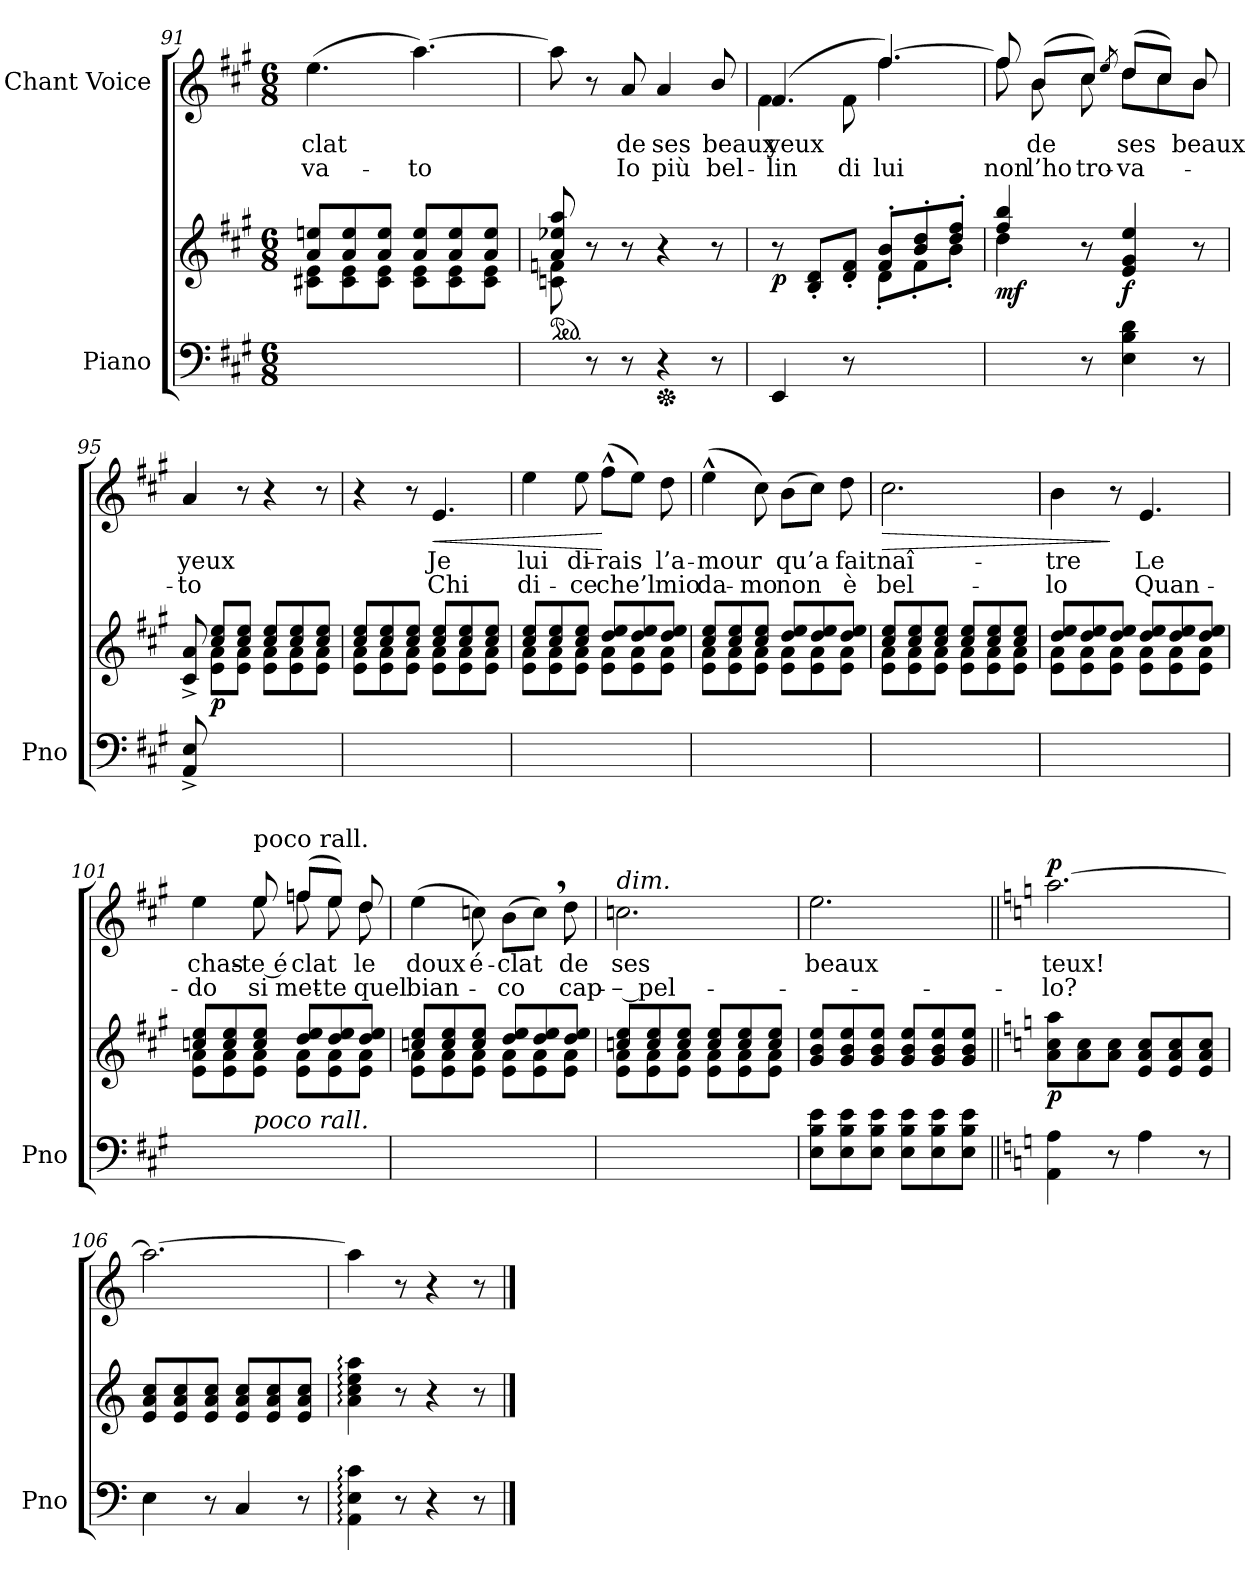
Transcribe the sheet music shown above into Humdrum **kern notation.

**kern	**kern	**dynam	**kern	**text	**text	**dynam
*part2	*part2	*part2	*part1	*part1	*part1	*part1
*staff3	*staff2	*staff2/3	*staff1	*staff1	*staff1	*staff1
*I"Piano	*	*	*I"Chant Voice	*	*	*
*I'Pno	*	*	*	*	*	*
*clefF4	*clefG2	*	*clefG2	*	*	*
*k[f#c#g#]	*k[f#c#g#]	*	*k[f#c#g#]	*	*	*
*M6/8	*M6/8	*	*M6/8	*	*	*
=91	=91	=91	=91	=91	=91	=91
*	*^	*	*	*	*	*
2.ryy	8a/ 8een/L	8c#X\ 8e\L	.	(4.ee\	-clat	-va-	.
.	8a/ 8ee/	8c#\ 8e\	.	.	.	.	.
.	8a/ 8ee/J	8c#\ 8e\J	.	.	.	.	.
.	8a/ 8ee/L	8c#\ 8e\L	.	[4.aa\)	.	-to	.
.	8a/ 8ee/	8c#\ 8e\	.	.	.	.	.
.	8a/ 8ee/J	8c#\ 8e\J	.	.	.	.	.
=92	=92	=92	=92	=92	=92	=92	=92
*	*ped	*	*	*	*	*	*
8ryy	8a/ 8ee-X/ 8aa/	8cn\ 8fn\	.	8aa\]	.	.	.
8r	8r	2ryy	.	8r	.	.	.
8r	8r	.	.	8a/	de	Io	.
*Xped	*	*	*	*	*	*	*
4r	4r	.	.	4a/	ses	più	.
8r	8r	8ryy	.	8b/	beaux	bel-	.
=93	=93	=93	=93	=93	=93	=93	=93
*	*	*	*	*^	*	*	*
!	!	!	!LO:DY:b	!LO:N:head=solid	!LO:N:head=solid	!	!	!
4EE/	8r	4.ryy	p	(4.f#/	4f#\	yeux	-lin	.
.	8B/'> 8d/'>L	.	.	.	.	.	.	.
8r	8d/'> 8f#/'>J	.	.	.	8f#\	.	di	.
4.ryy	8f#/'> 8b/'>L	8d'<\L	.	[4.ff#/)	4.ff#\	.	lui	.
.	8b/'> 8dd/'>	8f#'<\	.	.	.	.	.	.
.	8dd/'> 8ff#/'>J	8b'<\J	.	.	.	.	.	.
=94	=94	=94	=94	=94	=94	=94	=94	=94
!	!	!	!LO:DY:b	!	!	!	!	!
4ryy	4ff#/ 4bb/	4dd\	mf	8ff#/]	8ff#\	.	non	.
.	.	.	.	(8b/L	8b\	de	l’ho	.
8r	8r	2ryy	.	8cc#/J)	8cc#\	.	tro-	.
.	.	.	.	8qee/	.	.	.	.
!	!	!	!LO:DY:b	!	!	!	!	!
4E\ 4B\ 4d\	4e/ 4g#/ 4ee/	.	f	(8dd/L	8dd\L	ses	-va-	.
.	.	.	.	8cc#/J)	8cc#\	.	.	.
8r	8r	.	.	8b/	8b\J	beaux	.	.
*	*	*	*	*v	*v	*	*	*
=95	=95	=95	=95	=95	=95	=95	=95
8AA/^> 8E/^>	8c#/^> 8a/^>	8ryy	.	4a/	yeux	-to	.
!	!	!	!LO:DY:b	!	!	!	!
2ryy	8cc#/ 8ee/L	8e\ 8a\L	p	.	.	.	.
.	8cc#/ 8ee/J	8e\ 8a\J	.	8r	.	.	.
.	8cc#/ 8ee/L	8e\ 8a\L	.	4r	.	.	.
.	8cc#/ 8ee/	8e\ 8a\	.	.	.	.	.
8ryy	8cc#/ 8ee/J	8e\ 8a\J	.	8r	.	.	.
=96	=96	=96	=96	=96	=96	=96	=96
2.ryy	8cc#/ 8ee/L	8e\ 8a\L	.	4r	.	.	.
.	8cc#/ 8ee/	8e\ 8a\	.	.	.	.	.
.	8cc#/ 8ee/J	8e\ 8a\J	.	8r	.	.	.
!	!	!	!	!	!	!	!LO:HP:b
.	8cc#/ 8ee/L	8e\ 8a\L	.	4.e/	Je	Chi	<
.	8cc#/ 8ee/	8e\ 8a\	.	.	.	.	.
.	8cc#/ 8ee/J	8e\ 8a\J	.	.	.	.	.
=97	=97	=97	=97	=97	=97	=97	=97
2.ryy	8cc#/ 8ee/L	8e\ 8a\L	.	4ee\	lui	di-	.
.	8cc#/ 8ee/	8e\ 8a\	.	.	.	.	.
.	8cc#/ 8ee/J	8e\ 8a\J	.	8ee\	di-	-ce	.
.	8dd/ 8ee/L	8e\ 8a\L	.	(8ff#^^\L	-rais	che’l	[
.	8dd/ 8ee/	8e\ 8a\	.	8ee\J)	.	.	.
.	8dd/ 8ee/J	8e\ 8a\J	.	8dd\	l’a-	mio	.
=98	=98	=98	=98	=98	=98	=98	=98
2.ryy	8cc#/ 8ee/L	8e\ 8a\L	.	(4ee^^\	-mour	da-	.
.	8cc#/ 8ee/	8e\ 8a\	.	.	.	.	.
.	8cc#/ 8ee/J	8e\ 8a\J	.	8cc#\)	.	-mo	.
.	8dd/ 8ee/L	8e\ 8a\L	.	(8b\L	qu’a	non	.
.	8dd/ 8ee/	8e\ 8a\	.	8cc#\J)	.	.	.
.	8dd/ 8ee/J	8e\ 8a\J	.	8dd\	fait	è	.
=99	=99	=99	=99	=99	=99	=99	=99
!	!	!	!	!	!	!	!LO:HP:b
2.ryy	8cc#/ 8ee/L	8e\ 8a\L	.	2.cc#\	naî-	bel-	>
.	8cc#/ 8ee/	8e\ 8a\	.	.	.	.	.
.	8cc#/ 8ee/J	8e\ 8a\J	.	.	.	.	.
.	8cc#/ 8ee/L	8e\ 8a\L	.	.	.	.	.
.	8cc#/ 8ee/	8e\ 8a\	.	.	.	.	.
.	8cc#/ 8ee/J	8e\ 8a\J	.	.	.	.	.
=100	=100	=100	=100	=100	=100	=100	=100
2.ryy	8dd/ 8ee/L	8e\ 8a\L	.	4b\	-tre	-lo	.
.	8dd/ 8ee/	8e\ 8a\	.	.	.	.	.
.	8dd/ 8ee/J	8e\ 8a\J	.	8r	.	.	]
.	8dd/ 8ee/L	8e\ 8a\L	.	4.e/	Le	Quan-	.
.	8dd/ 8ee/	8e\ 8a\	.	.	.	.	.
.	8dd/ 8ee/J	8e\ 8a\J	.	.	.	.	.
=101	=101	=101	=101	=101	=101	=101	=101
*	*	*	*	*^	*	*	*
4ryy	8ccn/ 8ee/L	8e\ 8a\L	.	4ee\	4ryy	chas-	-do	.
.	8cc/ 8ee/	8e\ 8a\	.	.	.	.	.	.
!	!	!	!	!LO:TX:a:t=poco rall.	!	!	!	!
!LO:TX:i:t=poco rall.	!	!	!	!	!	!	!	!
2ryy	8cc/ 8ee/J	8e\ 8a\J	.	8ee/	8ee\	te é	si	.
.	8dd/ 8ee/L	8e\ 8a\L	.	(8ffn/L	8ff\	-clat	met-	.
.	8dd/ 8ee/	8e\ 8a\	.	8ee/J)	8ee\	.	-te	.
.	8dd/ 8ee/J	8e\ 8a\J	.	8dd/	8dd\	le	quel	.
*	*	*	*	*v	*v	*	*	*
=102	=102	=102	=102	=102	=102	=102	=102
2.ryy	8ccn/ 8ee/L	8e\ 8a\L	.	(4ee\	doux	bian-	.
.	8cc/ 8ee/	8e\ 8a\	.	.	.	.	.
.	8cc/ 8ee/J	8e\ 8a\J	.	8ccn\)	é-	.	.
.	8dd/ 8ee/L	8e\ 8a\L	.	(8b\L	-clat	-co	.
.	8dd/ 8ee/	8e\ 8a\	.	8cc,\J)	.	.	.
.	8dd/ 8ee/J	8e\ 8a\J	.	8dd\	de	cap-	.
=103	=103	=103	=103	=103	=103	=103	=103
!	!	!	!	!LO:TX:a:i:t=dim.	!	!	!
2.ryy	8ccn/ 8ee/L	8e\ 8a\L	.	2.ccn\	ses	-– pel-	.
.	8cc/ 8ee/	8e\ 8a\	.	.	.	.	.
.	8cc/ 8ee/J	8e\ 8a\J	.	.	.	.	.
.	8cc/ 8ee/L	8e\ 8a\L	.	.	.	.	.
.	8cc/ 8ee/	8e\ 8a\	.	.	.	.	.
.	8cc/ 8ee/J	8e\ 8a\J	.	.	.	.	.
*	*v	*v	*	*	*	*	*
=104	=104	=104	=104	=104	=104	=104
8E\ 8B\ 8e\L	8g#/ 8b/ 8ee/L	.	2.ee\	beaux	.	.
8E\ 8B\ 8e\	8g#/ 8b/ 8ee/	.	.	.	.	.
8E\ 8B\ 8e\J	8g#/ 8b/ 8ee/J	.	.	.	.	.
8E\ 8B\ 8e\L	8g#/ 8b/ 8ee/L	.	.	.	.	.
8E\ 8B\ 8e\	8g#/ 8b/ 8ee/	.	.	.	.	.
8E\ 8B\ 8e\J	8g#/ 8b/ 8ee/J	.	.	.	.	.
=105||	=105||	=105||	=105||	=105||	=105||	=105||
*k[]	*k[]	*	*k[]	*	*	*
!	!	!LO:DY:b	!	!	!	!LO:DY:a
4AA\ 4A\	8a\ 8cc\ 8aa\L	p	[2.aa\	teux!	-lo?	p
.	8a\ 8cc\	.	.	.	.	.
8r	8a\ 8cc\J	.	.	.	.	.
4A\	8e/ 8a/ 8cc/L	.	.	.	.	.
.	8e/ 8a/ 8cc/	.	.	.	.	.
8r	8e/ 8a/ 8cc/J	.	.	.	.	.
=106	=106	=106	=106	=106	=106	=106
4E\	8e/ 8a/ 8cc/L	.	2.aa\_	.	.	.
.	8e/ 8a/ 8cc/	.	.	.	.	.
8r	8e/ 8a/ 8cc/J	.	.	.	.	.
4C/	8e/ 8a/ 8cc/L	.	.	.	.	.
.	8e/ 8a/ 8cc/	.	.	.	.	.
8r	8e/ 8a/ 8cc/J	.	.	.	.	.
=107	=107	=107	=107	=107	=107	=107
4AA\: 4E\: 4c\:	4a\: 4cc\: 4ee\: 4aa\:	.	4aa\]	.	.	.
8r	8r	.	8r	.	.	.
4r	4r	.	4r	.	.	.
8r	8r	.	8r	.	.	.
==	==	==	==	==	==	==
*-	*-	*-	*-	*-	*-	*-
